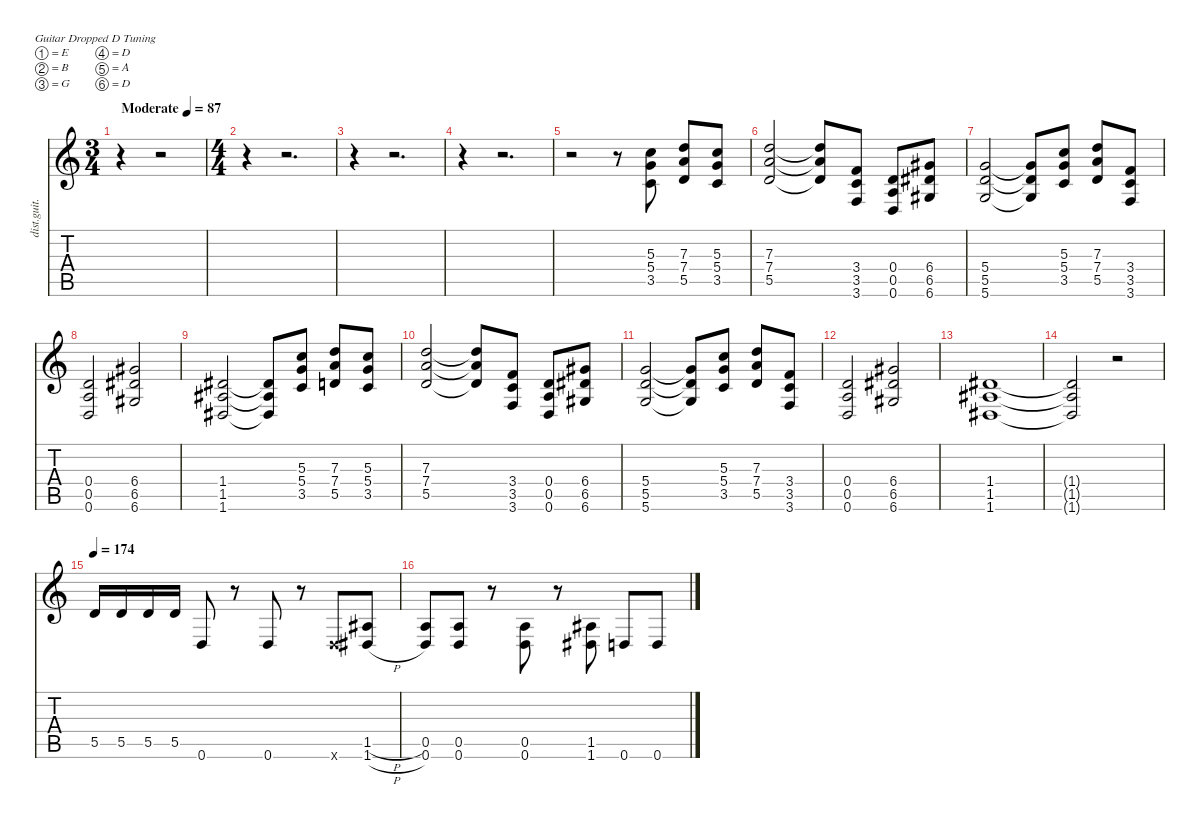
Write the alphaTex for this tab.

\defaultSystemsLayout 4
\hideDynamics
\bracketExtendMode nobrackets
\track ("Дорожка 1" "dist.guit.") {instrument distortionguitar}
\staff {score tabs}
\tuning (E4 B3 G3 D3 A2 D2)
\ts (3 4)
\beaming (8 2 2 2)
\tempo (87 "Moderate")
\clef g2
\ks c
r.4{dy f instrument distortionguitar beam Down} r.2{beam Down} |
\ts (4 4)
\beaming (8 2 2 2 2)
r.4{beam Down} r.2{d beam Down} |
r.4{beam Down} r.2{d beam Down} |
r.4{beam Down} r.2{d beam Down} |
r.2{beam Down} r.8{beam Down} (5.3 5.4 3.5).8{beam Up} (7.3 7.4 5.5).8{beam Up} (5.3 5.4 3.5).8{beam Up} |
(7.3 7.4 5.5).2{beam Up} (7.3{t} 7.4{t} 5.5{t}).8{beam Up} (3.4 3.5 3.6).8{beam Up} (0.4 0.5 0.6).8{beam Up} (6.4{acc #} 6.5{acc #} 6.6{acc #}).8{beam Up} |
(5.4 5.5 5.6).2{beam Up} (5.4{t} 5.5{t} 5.6{t}).8{beam Up} (5.3 5.4 3.5).8{beam Up} (7.3 7.4 5.5).8{beam Up} (3.4 3.5 3.6).8{beam Up} |
(0.4 0.5 0.6).2{beam Up} (6.4{acc #} 6.5{acc #} 6.6{acc #}).2{beam Up} |
(1.4{acc #} 1.5{acc #} 1.6{acc #}).2{beam Up} (1.4{t acc #} 1.5{t acc #} 1.6{t acc #}).8{beam Up} (5.3 5.4 3.5).8{beam Up} (7.3 7.4 5.5).8{beam Up} (5.3 5.4 3.5).8{beam Up} |
(7.3 7.4 5.5).2{beam Up} (7.3{t} 7.4{t} 5.5{t}).8{beam Up} (3.4 3.5 3.6).8{beam Up} (0.4 0.5 0.6).8{beam Up} (6.4{acc #} 6.5{acc #} 6.6{acc #}).8{beam Up} |
(5.4 5.5 5.6).2{beam Up} (5.4{t} 5.5{t} 5.6{t}).8{beam Up} (5.3 5.4 3.5).8{beam Up} (7.3 7.4 5.5).8{beam Up} (3.4 3.5 3.6).8{beam Up} |
(0.4 0.5 0.6).2{beam Up} (6.4{acc #} 6.5{acc #} 6.6{acc #}).2{beam Up} |
(1.4{acc #} 1.5{acc #} 1.6{acc #}).1{beam Up} |
(1.4{t acc #} 1.5{t acc #} 1.6{t acc #}).2{beam Up} r.2{beam Down} |
\tempo 174
5.5.16{beam Up} 5.5.16{beam Up} 5.5.16{beam Up} 5.5.16{beam Up} 0.6.8{beam Up} r.8{beam Down} 0.6.8{beam Up} r.8{beam Down} 0.6{x}.8{beam Up} (1.5{h acc #} 1.6{h acc #}).8{beam Up} |
(0.5 0.6).8{beam Up} (0.5 0.6).8{beam Up} r.8{beam Down} (0.5 0.6).8{beam Up} r.8{beam Down} (1.5{acc #} 1.6{acc #}).8{beam Up} 0.6.8{beam Up} 0.6.8{beam Up}
